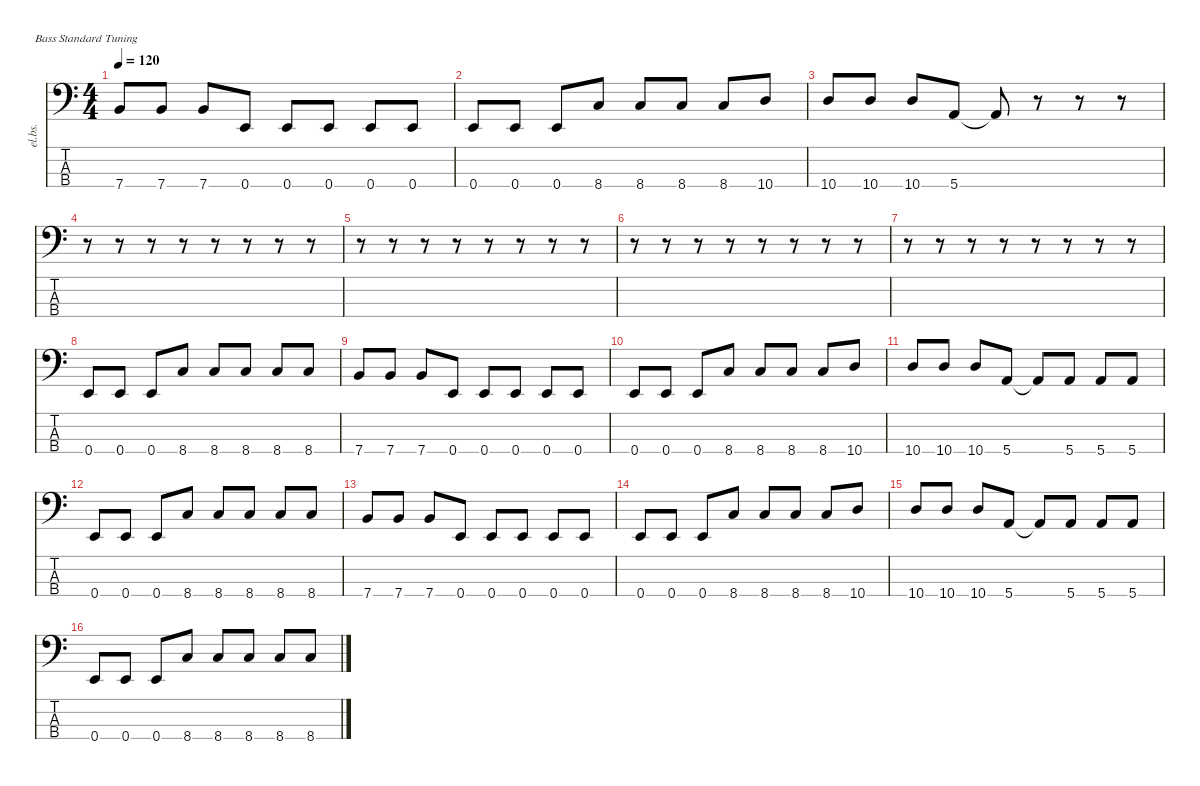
\defaultSystemsLayout 4
\hideDynamics
\bracketExtendMode nobrackets
\otherSystemsTrackNameOrientation horizontal
\track ("Bass in your face" "el.bs.") {instrument electricbasspick}
\staff {score tabs}
\tuning (G2 D2 A1 E1)
\ts (4 4)
\tempo 120
\clef f4
\ks c
7.4.8{dy f beam Up} 7.4.8{beam Up} 7.4.8{beam Up} 0.4.8{beam Up} 0.4.8{beam Up} 0.4.8{beam Up} 0.4.8{beam Up} 0.4.8{beam Up} |
0.4.8{beam Up} 0.4.8{beam Up} 0.4.8{beam Up} 8.4.8{beam Up} 8.4.8{beam Up} 8.4.8{beam Up} 8.4.8{beam Up} 10.4.8{beam Up} |
10.4.8{beam Up} 10.4.8{beam Up} 10.4.8{beam Up} 5.4.8{beam Up} 5.4{t}.8{beam Up} r.8{beam Up} r.8{beam Up} r.8{beam Up} |
r.8{beam Down} r.8{beam Down} r.8{beam Down} r.8{beam Down} r.8{beam Down} r.8{beam Down} r.8{beam Down} r.8{beam Down} |
r.8{beam Down} r.8{beam Down} r.8{beam Down} r.8{beam Down} r.8{beam Down} r.8{beam Down} r.8{beam Down} r.8{beam Down} |
r.8{beam Down} r.8{beam Down} r.8{beam Down} r.8{beam Down} r.8{beam Down} r.8{beam Down} r.8{beam Down} r.8{beam Down} |
r.8{beam Down} r.8{beam Down} r.8{beam Down} r.8{beam Down} r.8{beam Down} r.8{beam Down} r.8{beam Down} r.8{beam Down} |
0.4.8{beam Up} 0.4.8{beam Up} 0.4.8{beam Up} 8.4.8{beam Up} 8.4.8{beam Up} 8.4.8{beam Up} 8.4.8{beam Up} 8.4.8{beam Up} |
7.4.8{beam Up} 7.4.8{beam Up} 7.4.8{beam Up} 0.4.8{beam Up} 0.4.8{beam Up} 0.4.8{beam Up} 0.4.8{beam Up} 0.4.8{beam Up} |
0.4.8{beam Up} 0.4.8{beam Up} 0.4.8{beam Up} 8.4.8{beam Up} 8.4.8{beam Up} 8.4.8{beam Up} 8.4.8{beam Up} 10.4.8{beam Up} |
10.4.8{beam Up} 10.4.8{beam Up} 10.4.8{beam Up} 5.4.8{beam Up} 5.4{t}.8{beam Up} 5.4.8{beam Up} 5.4.8{beam Up} 5.4.8{beam Up} |
0.4.8{beam Up} 0.4.8{beam Up} 0.4.8{beam Up} 8.4.8{beam Up} 8.4.8{beam Up} 8.4.8{beam Up} 8.4.8{beam Up} 8.4.8{beam Up} |
7.4.8{beam Up} 7.4.8{beam Up} 7.4.8{beam Up} 0.4.8{beam Up} 0.4.8{beam Up} 0.4.8{beam Up} 0.4.8{beam Up} 0.4.8{beam Up} |
0.4.8{beam Up} 0.4.8{beam Up} 0.4.8{beam Up} 8.4.8{beam Up} 8.4.8{beam Up} 8.4.8{beam Up} 8.4.8{beam Up} 10.4.8{beam Up} |
10.4.8{beam Up} 10.4.8{beam Up} 10.4.8{beam Up} 5.4.8{beam Up} 5.4{t}.8{beam Up} 5.4.8{beam Up} 5.4.8{beam Up} 5.4.8{beam Up} |
0.4.8{beam Up} 0.4.8{beam Up} 0.4.8{beam Up} 8.4.8{beam Up} 8.4.8{beam Up} 8.4.8{beam Up} 8.4.8{beam Up} 8.4.8{beam Up}
